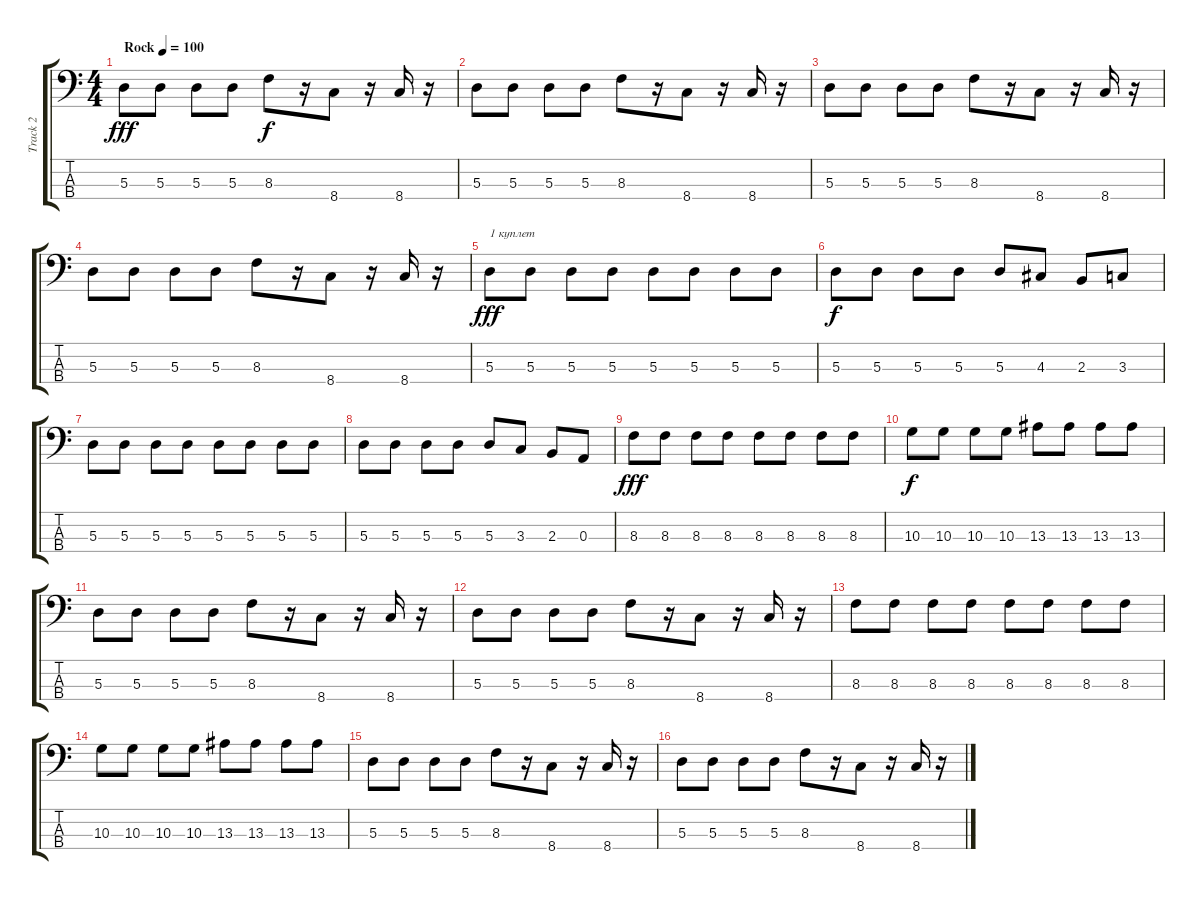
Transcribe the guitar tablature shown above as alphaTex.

\track ("Track 2" "Track 2") {instrument acousticbass}
\staff {score tabs}
\tuning (G2 D2 A1 E1) {hide}
\ts (4 4)
\tempo (100 "Rock")
\clef f4
\ks c
5.3.8{dy fff instrument acousticbass} 5.3.8 5.3.8 5.3.8 8.3.8{dy f} r.16 8.4.8 r.16 8.4.16 r.16 |
5.3.8 5.3.8 5.3.8 5.3.8 8.3.8 r.16 8.4.8 r.16 8.4.16 r.16 |
5.3.8 5.3.8 5.3.8 5.3.8 8.3.8 r.16 8.4.8 r.16 8.4.16 r.16 |
5.3.8 5.3.8 5.3.8 5.3.8 8.3.8 r.16 8.4.8 r.16 8.4.16 r.16 |
5.3.8{txt "1 куплет" dy fff} 5.3.8 5.3.8 5.3.8 5.3.8 5.3.8 5.3.8 5.3.8 |
5.3.8{dy f} 5.3.8 5.3.8 5.3.8 5.3.8 4.3.8 2.3.8 3.3.8 |
5.3.8 5.3.8 5.3.8 5.3.8 5.3.8 5.3.8 5.3.8 5.3.8 |
5.3.8 5.3.8 5.3.8 5.3.8 5.3.8 3.3.8 2.3.8 0.3.8 |
8.3.8{dy fff} 8.3.8 8.3.8 8.3.8 8.3.8 8.3.8 8.3.8 8.3.8 |
10.3.8{dy f} 10.3.8 10.3.8 10.3.8 13.3.8 13.3.8 13.3.8 13.3.8 |
5.3.8 5.3.8 5.3.8 5.3.8 8.3.8 r.16 8.4.8 r.16 8.4.16 r.16 |
5.3.8 5.3.8 5.3.8 5.3.8 8.3.8 r.16 8.4.8 r.16 8.4.16 r.16 |
8.3.8 8.3.8 8.3.8 8.3.8 8.3.8 8.3.8 8.3.8 8.3.8 |
10.3.8 10.3.8 10.3.8 10.3.8 13.3.8 13.3.8 13.3.8 13.3.8 |
5.3.8 5.3.8 5.3.8 5.3.8 8.3.8 r.16 8.4.8 r.16 8.4.16 r.16 |
5.3.8 5.3.8 5.3.8 5.3.8 8.3.8 r.16 8.4.8 r.16 8.4.16 r.16
